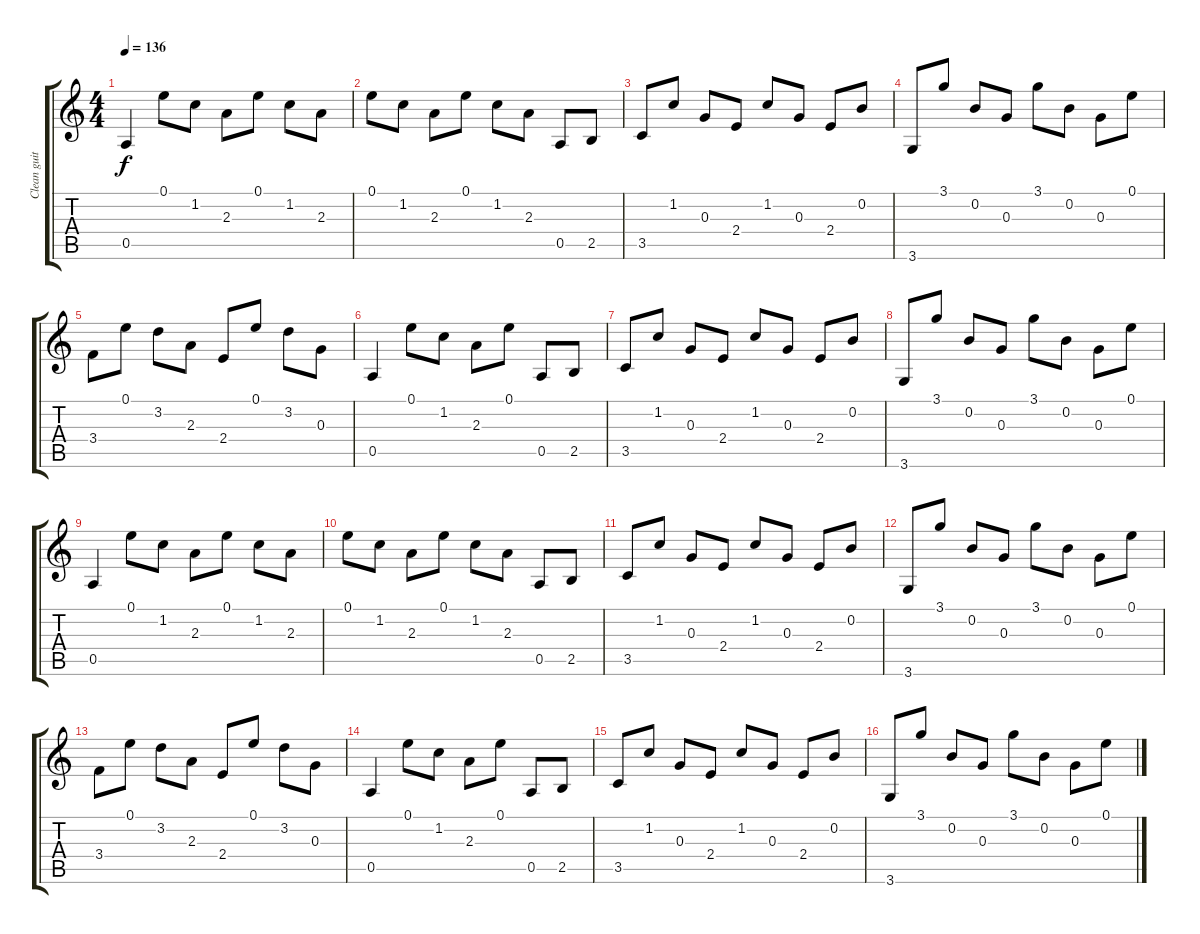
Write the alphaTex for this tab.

\track ("Clean guitar" "Clean guit") {instrument electricguitarclean}
\staff {score tabs}
\tuning (E4 B3 G3 D3 A2 E2) {hide}
\ts (4 4)
\tempo 136
\clef g2
\ks c
0.5.4{dy f} 0.1.8 1.2.8 2.3.8 0.1.8 1.2.8 2.3.8 |
0.1.8 1.2.8 2.3.8 0.1.8 1.2.8 2.3.8 0.5.8 2.5.8 |
3.5.8 1.2.8 0.3.8 2.4.8 1.2.8 0.3.8 2.4.8 0.2.8 |
3.6.8 3.1.8 0.2.8 0.3.8 3.1.8 0.2.8 0.3.8 0.1.8 |
3.4.8 0.1.8 3.2.8 2.3.8 2.4.8 0.1.8 3.2.8 0.3.8 |
0.5.4 0.1.8 1.2.8 2.3.8 0.1.8 0.5.8 2.5.8 |
3.5.8 1.2.8 0.3.8 2.4.8 1.2.8 0.3.8 2.4.8 0.2.8 |
3.6.8 3.1.8 0.2.8 0.3.8 3.1.8 0.2.8 0.3.8 0.1.8 |
0.5.4 0.1.8 1.2.8 2.3.8 0.1.8 1.2.8 2.3.8 |
0.1.8 1.2.8 2.3.8 0.1.8 1.2.8 2.3.8 0.5.8 2.5.8 |
3.5.8 1.2.8 0.3.8 2.4.8 1.2.8 0.3.8 2.4.8 0.2.8 |
3.6.8 3.1.8 0.2.8 0.3.8 3.1.8 0.2.8 0.3.8 0.1.8 |
3.4.8 0.1.8 3.2.8 2.3.8 2.4.8 0.1.8 3.2.8 0.3.8 |
0.5.4 0.1.8 1.2.8 2.3.8 0.1.8 0.5.8 2.5.8 |
3.5.8 1.2.8 0.3.8 2.4.8 1.2.8 0.3.8 2.4.8 0.2.8 |
3.6.8 3.1.8 0.2.8 0.3.8 3.1.8 0.2.8 0.3.8 0.1.8
